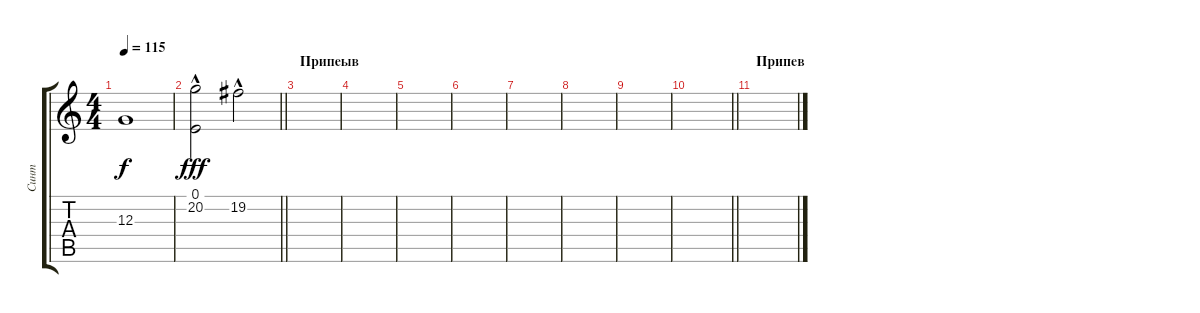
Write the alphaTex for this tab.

\track ("Синт" "Синт") {instrument stringensemble1}
\staff {score tabs}
\tuning (E4 B3 G3 D3 A2 E2) {hide}
\ts (4 4)
\tempo 115
\clef g2
\ks c
12.3.1{dy f} |
\barLineRight lightlight
(0.1 20.2{hac}).2{dy fff} 19.2{hac}.2 |
\section ("" "Припеыв")
|
|
|
|
|
|
|
\barLineRight lightlight
|
\section ("" "Припев")
